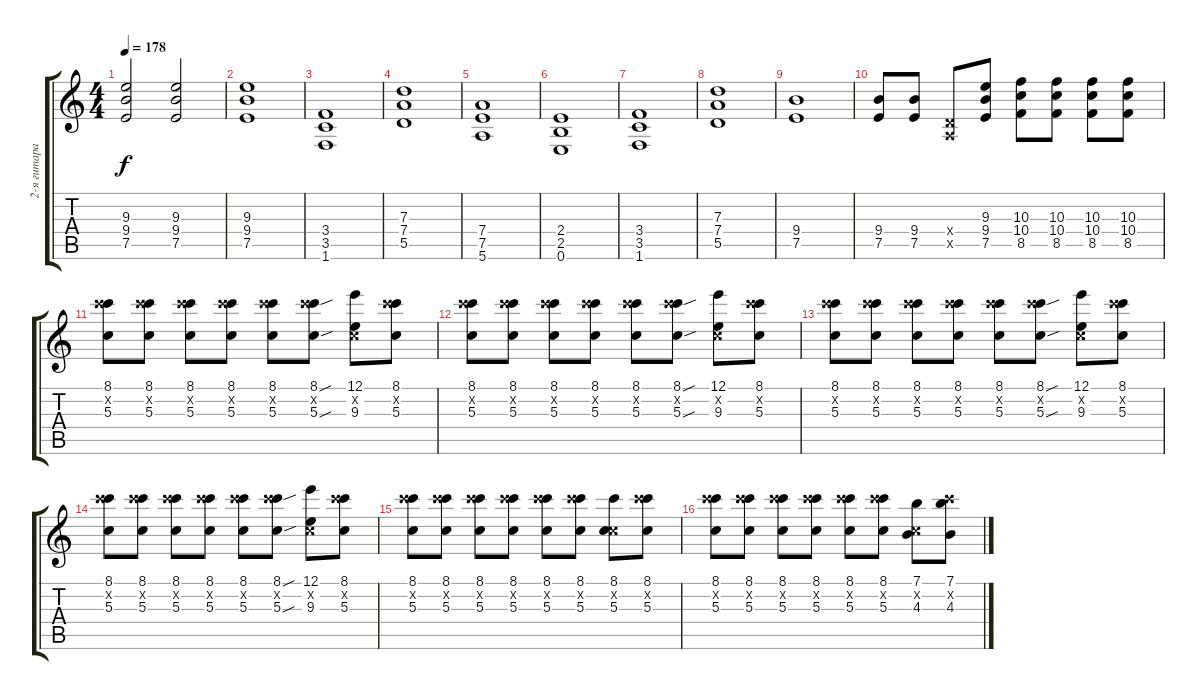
\track ("2-я гитара" "2-я гитара") {instrument distortionguitar}
\staff {score tabs}
\tuning (E4 B3 G3 D3 A2 E2) {hide}
\ts (4 4)
\tempo 178
\clef g2
\ks c
(9.3 9.4 7.5).2{dy f} (9.3 9.4 7.5).2 |
(9.3 9.4 7.5).1 |
(3.4 3.5 1.6).1 |
(7.3 7.4 5.5).1 |
(7.4 7.5 5.6).1 |
(2.4 2.5 0.6).1 |
(3.4 3.5 1.6).1 |
(7.3 7.4 5.5).1 |
(9.4 7.5).1 |
(9.4 7.5).8 (9.4 7.5).8 (0.4{x} 0.5{x}).8 (9.3 9.4 7.5).8 (10.3 10.4 8.5).8 (10.3 10.4 8.5).8 (10.3 10.4 8.5).8 (10.3 10.4 8.5).8 |
(8.1 13.2{x} 5.3).8 (8.1 13.2{x} 5.3).8 (8.1 13.2{x} 5.3).8 (8.1 13.2{x} 5.3).8 (8.1 13.2{x} 5.3).8 (8.1{sou} 13.2{x} 5.3{sou}).8 (12.1 1.2{x} 9.3).8 (8.1 13.2{x} 5.3).8 |
(8.1 13.2{x} 5.3).8 (8.1 13.2{x} 5.3).8 (8.1 13.2{x} 5.3).8 (8.1 13.2{x} 5.3).8 (8.1 13.2{x} 5.3).8 (8.1{sou} 13.2{x} 5.3{sou}).8 (12.1 1.2{x} 9.3).8 (8.1 13.2{x} 5.3).8 |
(8.1 13.2{x} 5.3).8 (8.1 13.2{x} 5.3).8 (8.1 13.2{x} 5.3).8 (8.1 13.2{x} 5.3).8 (8.1 13.2{x} 5.3).8 (8.1{sou} 13.2{x} 5.3{sou}).8 (12.1 1.2{x} 9.3).8 (8.1 13.2{x} 5.3).8 |
(8.1 13.2{x} 5.3).8 (8.1 13.2{x} 5.3).8 (8.1 13.2{x} 5.3).8 (8.1 13.2{x} 5.3).8 (8.1 13.2{x} 5.3).8 (8.1{sou} 13.2{x} 5.3{sou}).8 (12.1 1.2{x} 9.3).8 (8.1 13.2{x} 5.3).8 |
(8.1 13.2{x} 5.3).8 (8.1 13.2{x} 5.3).8 (8.1 13.2{x} 5.3).8 (8.1 13.2{x} 5.3).8 (8.1 13.2{x} 5.3).8 (8.1 13.2{x} 5.3).8 (8.1 1.2{x} 5.3).8 (8.1 13.2{x} 5.3).8 |
(8.1 13.2{x} 5.3).8 (8.1 13.2{x} 5.3).8 (8.1 13.2{x} 5.3).8 (8.1 13.2{x} 5.3).8 (8.1 13.2{x} 5.3).8 (8.1 13.2{x} 5.3).8 (7.1 1.2{x} 4.3).8 (7.1 13.2{x} 4.3).8
